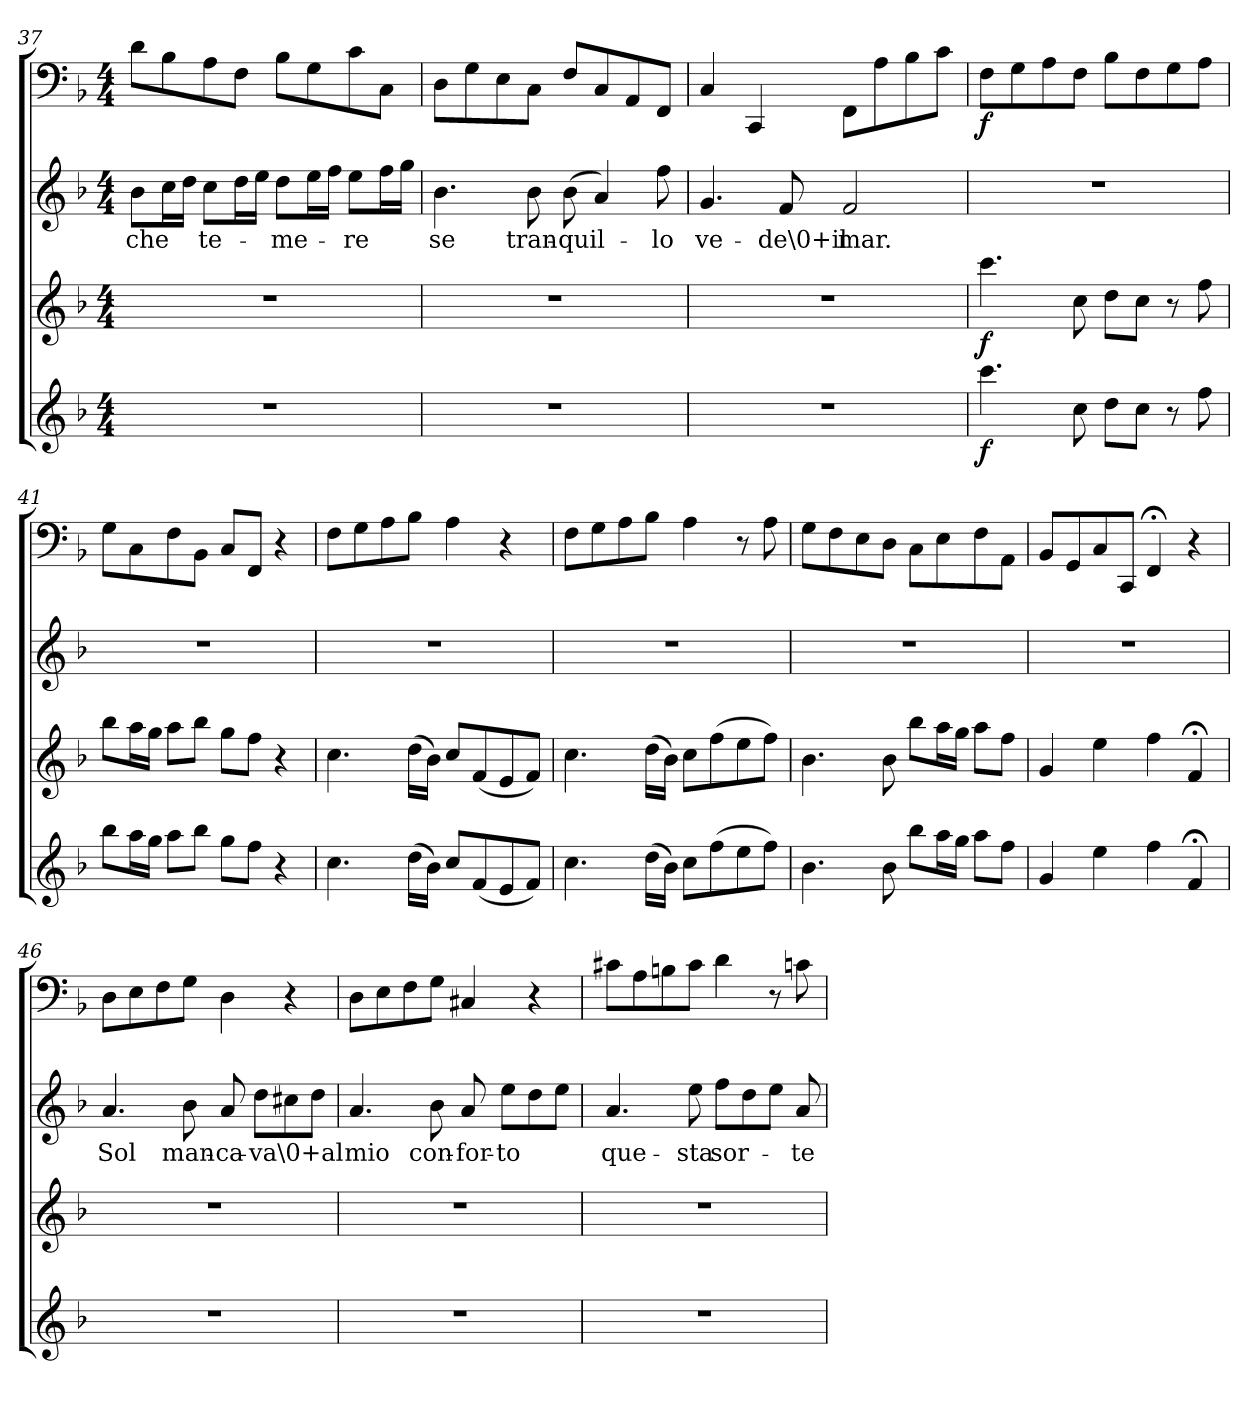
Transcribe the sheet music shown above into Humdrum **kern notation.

**kern	**dynam	**kern	**dynam	**kern	**text	**kern	**dynam
*part4	*part4	*part3	*part3	*part2	*part2	*part1	*part1
*staff4	*staff4	*staff3	*staff3	*staff2	*staff2	*staff1	*staff1
*clefG2	*	*clefG2	*	*clefG2	*	*clefF4	*
*k[b-]	*	*k[b-]	*	*k[b-]	*	*k[b-]	*
*F:	*	*F:	*	*F:	*	*F:	*
*M4/4	*	*M4/4	*	*M4/4	*	*M4/4	*
=37	=37	=37	=37	=37	=37	=37	=37
1r	.	1r	.	8b-\L	che	8d\L	.
.	.	.	.	16cc\L	.	8B-\	.
.	.	.	.	16dd\JJ	.	.	.
.	.	.	.	8cc\L	te-	8A\	.
.	.	.	.	16dd\L	.	8F\J	.
.	.	.	.	16ee\JJ	.	.	.
.	.	.	.	8dd\L	-me-	8B-\L	.
.	.	.	.	16ee\L	.	8G\	.
.	.	.	.	16ff\JJ	.	.	.
.	.	.	.	8ee\L	-re	8c\	.
.	.	.	.	16ff\L	.	8C\J	.
.	.	.	.	16gg\JJ	.	.	.
=38	=38	=38	=38	=38	=38	=38	=38
1r	.	1r	.	4.b-\	se	8D\L	.
.	.	.	.	.	.	8G\	.
.	.	.	.	.	.	8E\	.
.	.	.	.	8b-\	tran-	8C\J	.
.	.	.	.	(8b-\	-quil-	8F/L	.
.	.	.	.	4a/)	.	8C/	.
.	.	.	.	.	.	8AA/	.
.	.	.	.	8ff\	-lo	8FF/J	.
=39	=39	=39	=39	=39	=39	=39	=39
1r	.	1r	.	4.g/	ve-	4C/	.
.	.	.	.	.	.	4CC/	.
.	.	.	.	8f/	-de\0+il	.	.
.	.	.	.	2f/	mar.	8FF\L	.
.	.	.	.	.	.	8A\	.
.	.	.	.	.	.	8B-\	.
.	.	.	.	.	.	8c\J	.
=40	=40	=40	=40	=40	=40	=40	=40
4.ccc\	f	4.ccc\	f	1r	.	8F\L	f
.	.	.	.	.	.	8G\	.
.	.	.	.	.	.	8A\	.
8cc\	.	8cc\	.	.	.	8F\J	.
8dd\L	.	8dd\L	.	.	.	8B-\L	.
8cc\J	.	8cc\J	.	.	.	8F\	.
8r	.	8r	.	.	.	8G\	.
8ff\	.	8ff\	.	.	.	8A\J	.
=41	=41	=41	=41	=41	=41	=41	=41
8bb-\L	.	8bb-\L	.	1r	.	8G\L	.
16aa\L	.	16aa\L	.	.	.	8C\	.
16gg\JJ	.	16gg\JJ	.	.	.	.	.
8aa\L	.	8aa\L	.	.	.	8F\	.
8bb-\J	.	8bb-\J	.	.	.	8BB-\J	.
8gg\L	.	8gg\L	.	.	.	8C/L	.
8ff\J	.	8ff\J	.	.	.	8FF/J	.
4r	.	4r	.	.	.	4r	.
=42	=42	=42	=42	=42	=42	=42	=42
4.cc\	.	4.cc\	.	1r	.	8F\L	.
.	.	.	.	.	.	8G\	.
.	.	.	.	.	.	8A\	.
(16dd\LL	.	(16dd\LL	.	.	.	8B-\J	.
16b-\JJ)	.	16b-\JJ)	.	.	.	.	.
8cc/L	.	8cc/L	.	.	.	4A\	.
(8f/	.	(8f/	.	.	.	.	.
8e/	.	8e/	.	.	.	4r	.
8f/J)	.	8f/J)	.	.	.	.	.
=43	=43	=43	=43	=43	=43	=43	=43
4.cc\	.	4.cc\	.	1r	.	8F\L	.
.	.	.	.	.	.	8G\	.
.	.	.	.	.	.	8A\	.
(16dd\LL	.	(16dd\LL	.	.	.	8B-\J	.
16b-\JJ)	.	16b-\JJ)	.	.	.	.	.
8cc\L	.	8cc\L	.	.	.	4A\	.
(8ff\	.	(8ff\	.	.	.	.	.
8ee\	.	8ee\	.	.	.	8r	.
8ff\J)	.	8ff\J)	.	.	.	8A\	.
=44	=44	=44	=44	=44	=44	=44	=44
4.b-\	.	4.b-\	.	1r	.	8G\L	.
.	.	.	.	.	.	8F\	.
.	.	.	.	.	.	8E\	.
8b-\	.	8b-\	.	.	.	8D\J	.
8bb-\L	.	8bb-\L	.	.	.	8C\L	.
16aa\L	.	16aa\L	.	.	.	8E\	.
16gg\JJ	.	16gg\JJ	.	.	.	.	.
8aa\L	.	8aa\L	.	.	.	8F\	.
8ff\J	.	8ff\J	.	.	.	8AA\J	.
=45	=45	=45	=45	=45	=45	=45	=45
4g/	.	4g/	.	1r	.	8BB-/L	.
.	.	.	.	.	.	8GG/	.
4ee\	.	4ee\	.	.	.	8C/	.
.	.	.	.	.	.	8CC/J	.
4ff\	.	4ff\	.	.	.	4FF;</	.
4f;</	.	4f;</	.	.	.	4r	.
=46	=46	=46	=46	=46	=46	=46	=46
1r	.	1r	.	4.a/	Sol	8D\L	.
.	.	.	.	.	.	8E\	.
.	.	.	.	.	.	8F\	.
.	.	.	.	8b-\	man-	8G\J	.
.	.	.	.	8a/	-ca-	4D\	.
.	.	.	.	8dd\L	-va\0+al	.	.
.	.	.	.	8cc#X\	.	4r	.
.	.	.	.	8dd\J	.	.	.
=47	=47	=47	=47	=47	=47	=47	=47
1r	.	1r	.	4.a/	mio	8D\L	.
.	.	.	.	.	.	8E\	.
.	.	.	.	.	.	8F\	.
.	.	.	.	8b-\	con-	8G\J	.
.	.	.	.	8a/	-for-	4C#X/	.
.	.	.	.	8ee\L	-to	.	.
.	.	.	.	8dd\	.	4r	.
.	.	.	.	8ee\J	.	.	.
=48	=48	=48	=48	=48	=48	=48	=48
1r	.	1r	.	4.a/	que-	8c#X\L	.
.	.	.	.	.	.	8A\	.
.	.	.	.	.	.	8Bn\	.
.	.	.	.	8ee\	-sta	8c#\J	.
.	.	.	.	8ff\L	sor-	4d\	.
.	.	.	.	8dd\	.	.	.
.	.	.	.	8ee\J	.	8r	.
.	.	.	.	8a/	-te	8cn\	.
=	=	=	=	=	=	=	=
*-	*-	*-	*-	*-	*-	*-	*-
